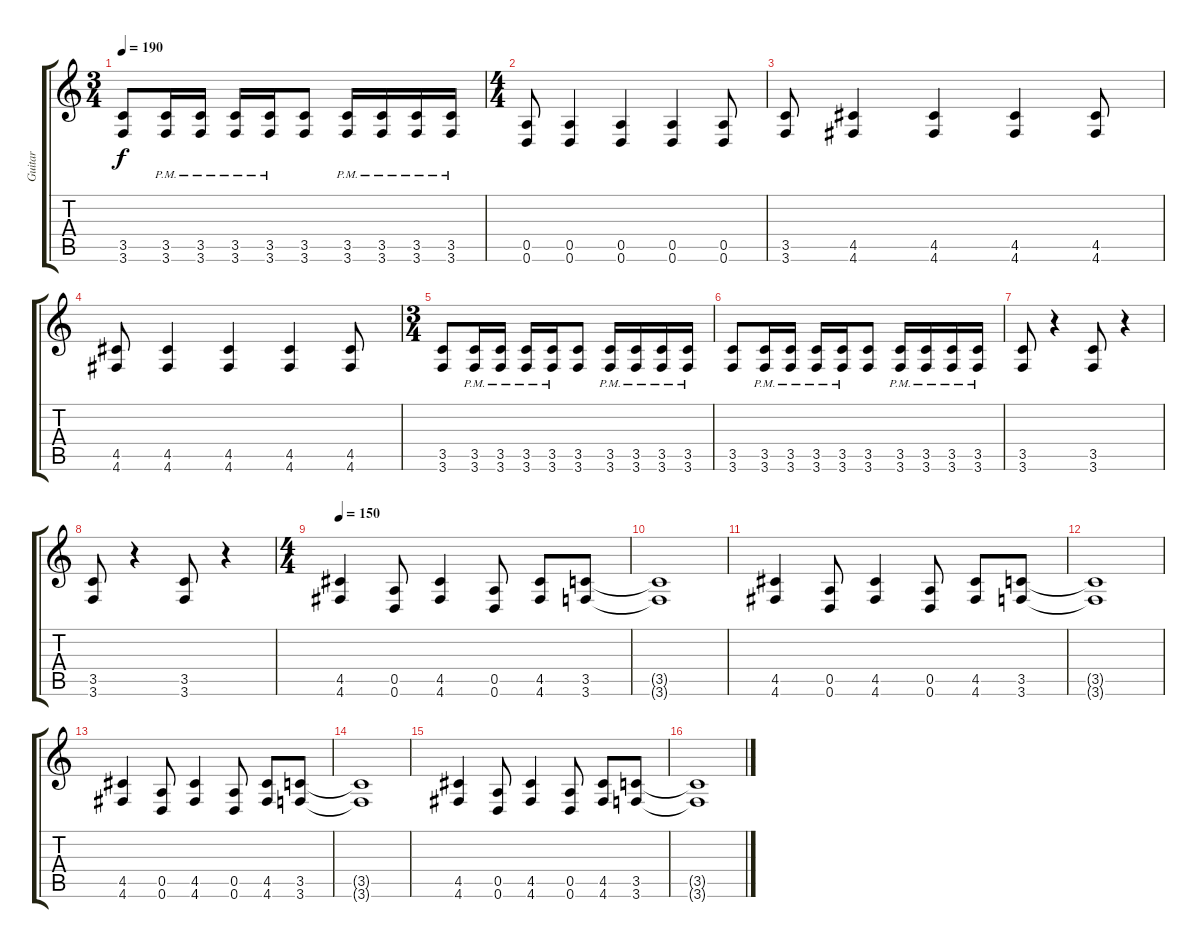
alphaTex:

\track ("Guitar" "Guitar") {instrument distortionguitar}
\staff {score tabs}
\tuning (E4 B3 G3 D3 A2 D2) {hide}
\ts (3 4)
\tempo 190
\clef g2
\ks c
(3.5 3.6).8{dy f} (3.5{pm} 3.6{pm}).16 (3.5{pm} 3.6{pm}).16 (3.5{pm} 3.6{pm}).16 (3.5{pm} 3.6{pm}).16 (3.5 3.6).8 (3.5{pm} 3.6{pm}).16 (3.5{pm} 3.6{pm}).16 (3.5{pm} 3.6{pm}).16 (3.5{pm} 3.6{pm}).16 |
\ts (4 4)
(0.5 0.6).8 (0.5 0.6).4 (0.5 0.6).4 (0.5 0.6).4 (0.5 0.6).8 |
(3.5 3.6).8 (4.5 4.6).4 (4.5 4.6).4 (4.5 4.6).4 (4.5 4.6).8 |
(4.5 4.6).8 (4.5 4.6).4 (4.5 4.6).4 (4.5 4.6).4 (4.5 4.6).8 |
\ts (3 4)
(3.5 3.6).8 (3.5{pm} 3.6{pm}).16 (3.5{pm} 3.6{pm}).16 (3.5{pm} 3.6{pm}).16 (3.5{pm} 3.6{pm}).16 (3.5 3.6).8 (3.5{pm} 3.6{pm}).16 (3.5{pm} 3.6{pm}).16 (3.5{pm} 3.6{pm}).16 (3.5{pm} 3.6{pm}).16 |
(3.5 3.6).8 (3.5{pm} 3.6{pm}).16 (3.5{pm} 3.6{pm}).16 (3.5{pm} 3.6{pm}).16 (3.5{pm} 3.6{pm}).16 (3.5 3.6).8 (3.5{pm} 3.6{pm}).16 (3.5{pm} 3.6{pm}).16 (3.5{pm} 3.6{pm}).16 (3.5{pm} 3.6{pm}).16 |
(3.5 3.6).8 r.4 (3.5 3.6).8 r.4 |
(3.5 3.6).8 r.4 (3.5 3.6).8 r.4 |
\ts (4 4)
\tempo 150
(4.5 4.6).4 (0.5 0.6).8 (4.5 4.6).4 (0.5 0.6).8 (4.5 4.6).8 (3.5 3.6).8 |
(3.5{t} 3.6{t}).1 |
(4.5 4.6).4 (0.5 0.6).8 (4.5 4.6).4 (0.5 0.6).8 (4.5 4.6).8 (3.5 3.6).8 |
(3.5{t} 3.6{t}).1 |
(4.5 4.6).4 (0.5 0.6).8 (4.5 4.6).4 (0.5 0.6).8 (4.5 4.6).8 (3.5 3.6).8 |
(3.5{t} 3.6{t}).1 |
(4.5 4.6).4 (0.5 0.6).8 (4.5 4.6).4 (0.5 0.6).8 (4.5 4.6).8 (3.5 3.6).8 |
(3.5{t} 3.6{t}).1
